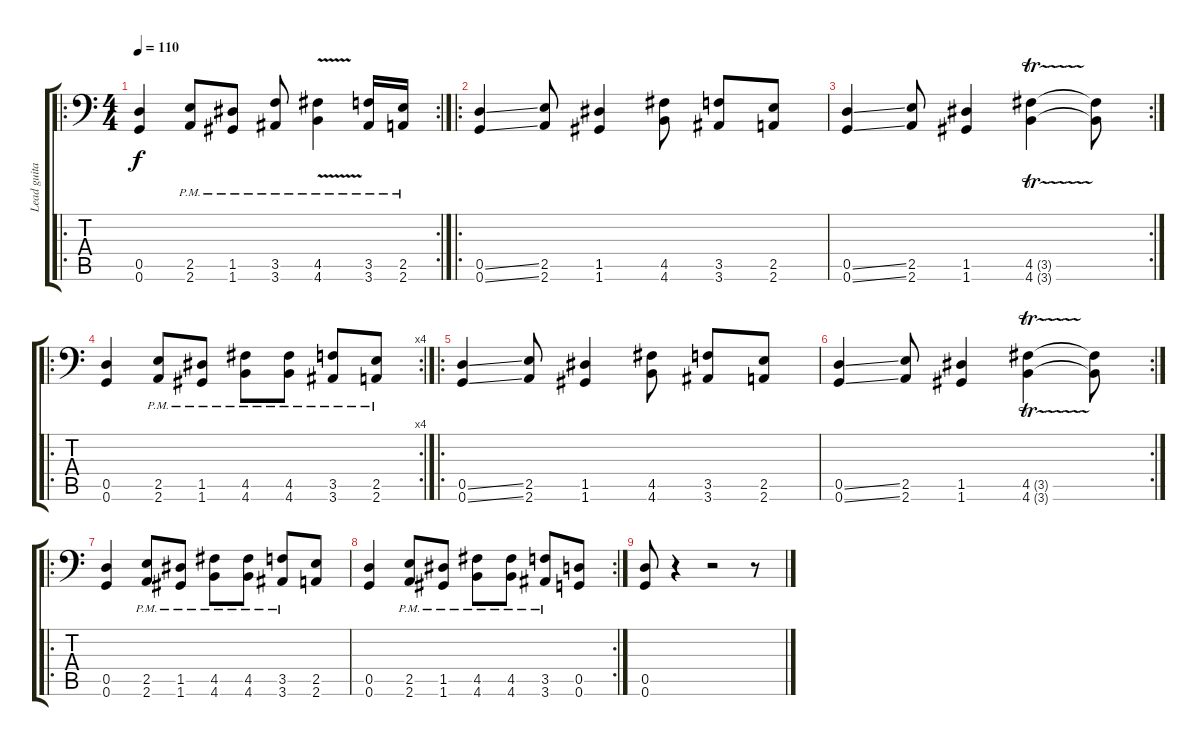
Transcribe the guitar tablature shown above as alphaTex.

\track ("Lead guitar" "Lead guita") {instrument distortionguitar}
\staff {score tabs}
\tuning (A3 E3 C3 G2 D2 G1) {hide}
\ro
\rc 2
\ts (4 4)
\tempo 110
\clef f4
\ks c
(0.5 0.6).4{dy f} (2.5{pm} 2.6{pm}).8 (1.5{pm} 1.6{pm}).8 (3.5{pm} 3.6{pm}).8 (4.5{v pm} 4.6{v pm}).4 (3.5{pm} 3.6{pm}).16 (2.5{pm} 2.6{pm}).16 |
\ro
(0.5{ss} 0.6{ss}).4 (2.5 2.6).8 (1.5 1.6).4 (4.5 4.6).8 (3.5 3.6).8 (2.5 2.6).8 |
\rc 2
(0.5{ss} 0.6{ss}).4 (2.5 2.6).8 (1.5 1.6).4 (4.5{tr (3 16)} 4.6{tr (3 16)}).4 (4.5{t} 4.6{t}).8 |
\ro
\rc 4
(0.5 0.6).4 (2.5{pm} 2.6{pm}).8 (1.5{pm} 1.6{pm}).8 (4.5{pm} 4.6{pm}).8 (4.5{pm} 4.6{pm}).8 (3.5{pm} 3.6{pm}).8 (2.5{pm} 2.6{pm}).8 |
\ro
(0.5{ss} 0.6{ss}).4 (2.5 2.6).8 (1.5 1.6).4 (4.5 4.6).8 (3.5 3.6).8 (2.5 2.6).8 |
\rc 2
(0.5{ss} 0.6{ss}).4 (2.5 2.6).8 (1.5 1.6).4 (4.5{tr (3 16)} 4.6{tr (3 16)}).4 (4.5{t} 4.6{t}).8 |
\ro
(0.5 0.6).4 (2.5{pm} 2.6{pm}).8 (1.5{pm} 1.6{pm}).8 (4.5{pm} 4.6{pm}).8 (4.5{pm} 4.6{pm}).8 (3.5{pm} 3.6{pm}).8 (2.5 2.6).8 |
\rc 2
(0.5 0.6).4 (2.5{pm} 2.6{pm}).8 (1.5{pm} 1.6{pm}).8 (4.5{pm} 4.6{pm}).8 (4.5{pm} 4.6{pm}).8 (3.5{pm} 3.6{pm}).8 (0.5 0.6).8 |
(0.5 0.6).8 r.4 r.2 r.8
